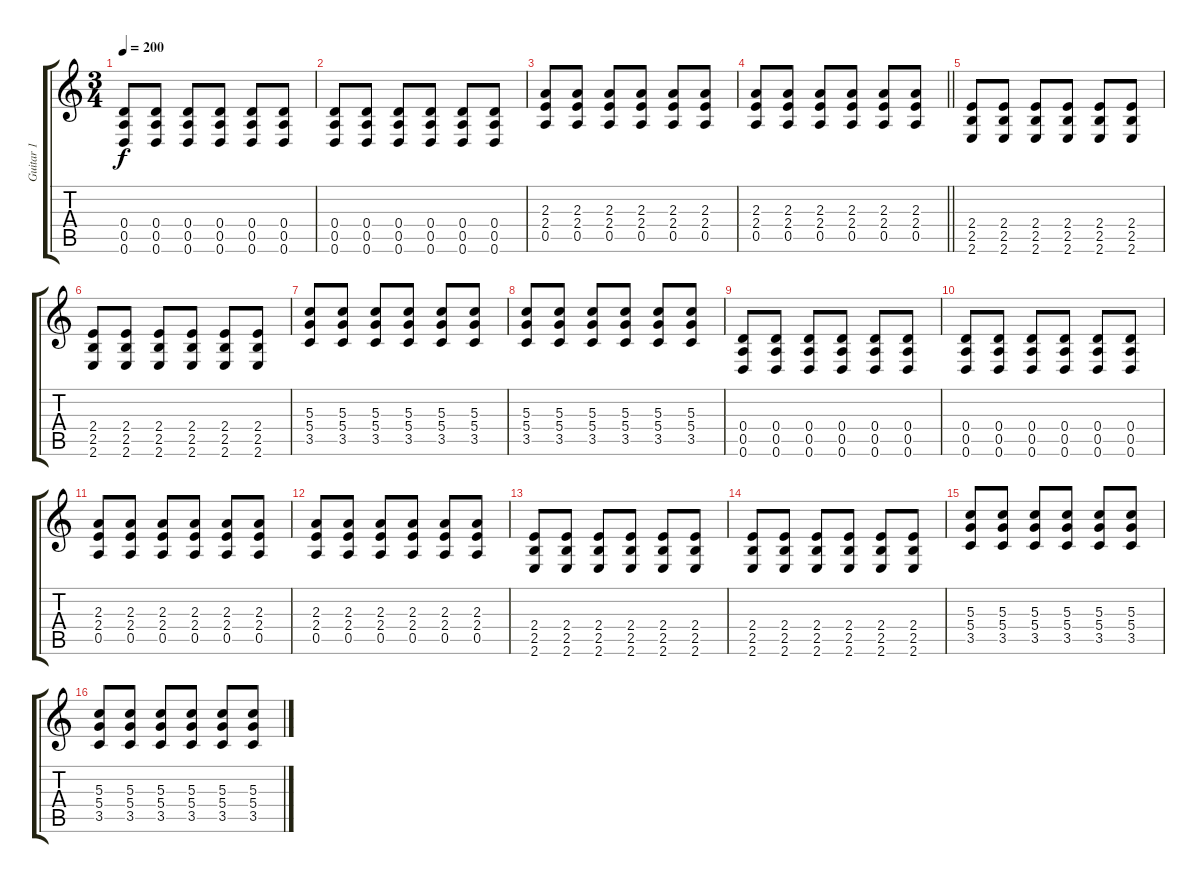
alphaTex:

\track ("Guitar 1" "Guitar 1") {instrument overdrivenguitar}
\staff {score tabs}
\tuning (E4 B3 G3 D3 A2 D2) {hide}
\ts (3 4)
\tempo 200
\clef g2
\ks c
(0.4 0.5 0.6).8{dy f} (0.4 0.5 0.6).8 (0.4 0.5 0.6).8 (0.4 0.5 0.6).8 (0.4 0.5 0.6).8 (0.4 0.5 0.6).8 |
(0.4 0.5 0.6).8 (0.4 0.5 0.6).8 (0.4 0.5 0.6).8 (0.4 0.5 0.6).8 (0.4 0.5 0.6).8 (0.4 0.5 0.6).8 |
(2.3 2.4 0.5).8 (2.3 2.4 0.5).8 (2.3 2.4 0.5).8 (2.3 2.4 0.5).8 (2.3 2.4 0.5).8 (2.3 2.4 0.5).8 |
\barLineRight lightlight
(2.3 2.4 0.5).8 (2.3 2.4 0.5).8 (2.3 2.4 0.5).8 (2.3 2.4 0.5).8 (2.3 2.4 0.5).8 (2.3 2.4 0.5).8 |
(2.4 2.5 2.6).8 (2.4 2.5 2.6).8 (2.4 2.5 2.6).8 (2.4 2.5 2.6).8 (2.4 2.5 2.6).8 (2.4 2.5 2.6).8 |
(2.4 2.5 2.6).8 (2.4 2.5 2.6).8 (2.4 2.5 2.6).8 (2.4 2.5 2.6).8 (2.4 2.5 2.6).8 (2.4 2.5 2.6).8 |
(5.3 5.4 3.5).8 (5.3 5.4 3.5).8 (5.3 5.4 3.5).8 (5.3 5.4 3.5).8 (5.3 5.4 3.5).8 (5.3 5.4 3.5).8 |
(5.3 5.4 3.5).8 (5.3 5.4 3.5).8 (5.3 5.4 3.5).8 (5.3 5.4 3.5).8 (5.3 5.4 3.5).8 (5.3 5.4 3.5).8 |
(0.4 0.5 0.6).8 (0.4 0.5 0.6).8 (0.4 0.5 0.6).8 (0.4 0.5 0.6).8 (0.4 0.5 0.6).8 (0.4 0.5 0.6).8 |
(0.4 0.5 0.6).8 (0.4 0.5 0.6).8 (0.4 0.5 0.6).8 (0.4 0.5 0.6).8 (0.4 0.5 0.6).8 (0.4 0.5 0.6).8 |
(2.3 2.4 0.5).8 (2.3 2.4 0.5).8 (2.3 2.4 0.5).8 (2.3 2.4 0.5).8 (2.3 2.4 0.5).8 (2.3 2.4 0.5).8 |
(2.3 2.4 0.5).8 (2.3 2.4 0.5).8 (2.3 2.4 0.5).8 (2.3 2.4 0.5).8 (2.3 2.4 0.5).8 (2.3 2.4 0.5).8 |
(2.4 2.5 2.6).8 (2.4 2.5 2.6).8 (2.4 2.5 2.6).8 (2.4 2.5 2.6).8 (2.4 2.5 2.6).8 (2.4 2.5 2.6).8 |
(2.4 2.5 2.6).8 (2.4 2.5 2.6).8 (2.4 2.5 2.6).8 (2.4 2.5 2.6).8 (2.4 2.5 2.6).8 (2.4 2.5 2.6).8 |
(5.3 5.4 3.5).8 (5.3 5.4 3.5).8 (5.3 5.4 3.5).8 (5.3 5.4 3.5).8 (5.3 5.4 3.5).8 (5.3 5.4 3.5).8 |
(5.3 5.4 3.5).8 (5.3 5.4 3.5).8 (5.3 5.4 3.5).8 (5.3 5.4 3.5).8 (5.3 5.4 3.5).8 (5.3 5.4 3.5).8
